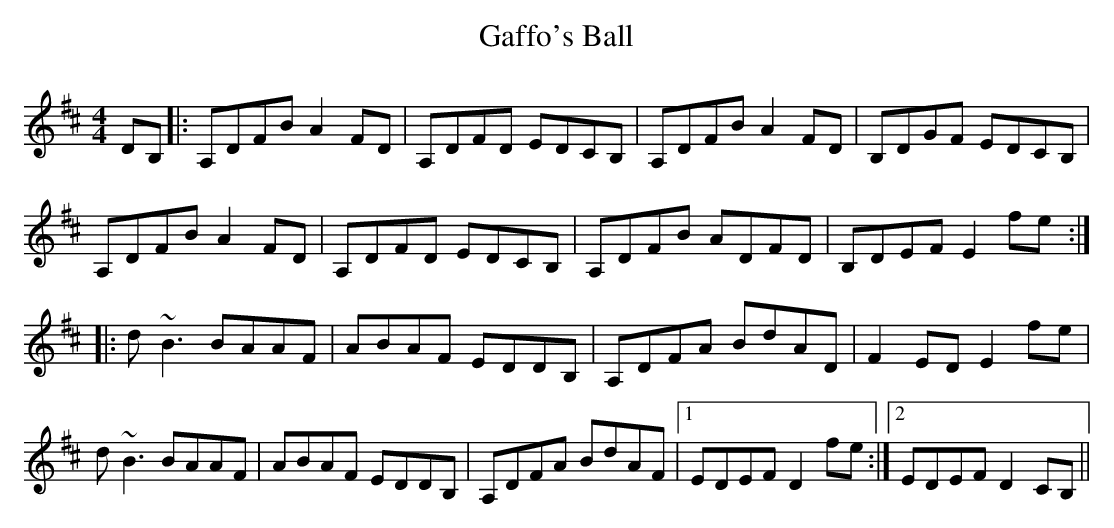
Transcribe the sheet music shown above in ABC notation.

X:1
T: Gaffo's Ball
M: 4/4
L: 1/8
K: Dmaj
DB,|:A,DFB A2FD|A,DFD EDCB,|A,DFB A2FD|B,DGF EDCB,|
A,DFB A2FD|A,DFD EDCB,|A,DFB ADFD|B,DEF E2fe:|
|:d~B3 BAAF|ABAF EDDB,|A,DFA BdAD|F2ED E2 fe|
d~B3 BAAF|ABAF EDDB,|A,DFA BdAF|1 EDEF D2 fe:|2 EDEF D2CB,||
